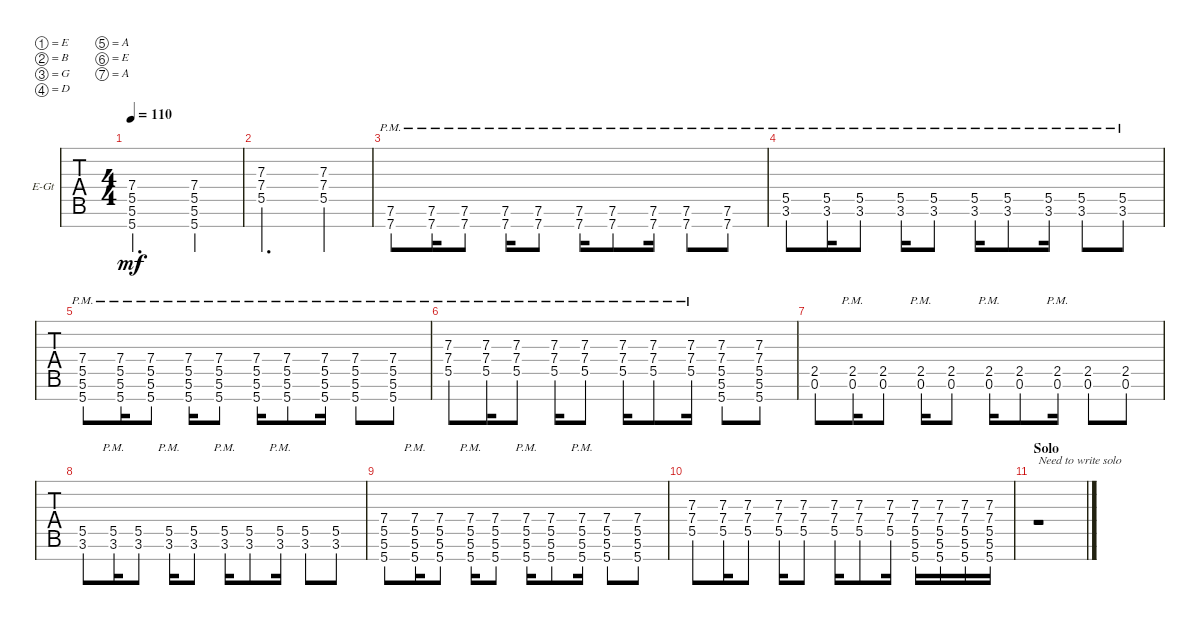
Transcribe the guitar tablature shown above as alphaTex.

\defaultSystemsLayout 4
\bracketExtendMode groupsimilarinstruments
\firstSystemTrackNameOrientation horizontal
\otherSystemsTrackNameOrientation horizontal
\track ("David" "E-Gt") {instrument distortionguitar}
\staff {tabs}
\tuning (E4 B3 G3 D3 A2 E2 A1)
\ts (4 4)
\tempo 110
\clef g2
\ks c
(5.5 7.4 5.6 5.7).2{d dy mf} (7.4 5.5 5.6 5.7).4 |
(5.5 7.4 7.3).2{d} (7.4 5.5 7.3).4 |
(7.6{pm} 7.7{pm}).8 (7.6{pm} 7.7{pm}).16 (7.7{pm} 7.6{pm}).8 (7.7{pm} 7.6{pm}).16 (7.6{pm} 7.7{pm}).8 (7.6{pm} 7.7{pm}).16 (7.7{pm} 7.6{pm}).8 (7.7{pm} 7.6{pm}).16 (7.6{pm} 7.7{pm}).8 (7.7{pm} 7.6{pm}).8 |
(3.6{pm} 5.5{pm}).8 (3.6{pm} 5.5{pm}).16 (3.6{pm} 5.5{pm}).8 (3.6{pm} 5.5{pm}).16 (3.6{pm} 5.5{pm}).8 (3.6{pm} 5.5{pm}).16 (3.6{pm} 5.5{pm}).8 (3.6{pm} 5.5{pm}).16 (3.6{pm} 5.5{pm}).8 (3.6{pm} 5.5{pm}).8 |
(5.6{pm} 5.5{pm} 5.7{pm} 7.4{pm}).8 (7.4{pm} 5.5{pm} 5.6{pm} 5.7{pm}).16 (5.5{pm} 7.4{pm} 5.6{pm} 5.7{pm}).8 (5.5{pm} 7.4{pm} 5.6{pm} 5.7{pm}).16 (7.4{pm} 5.5{pm} 5.6{pm} 5.7{pm}).8 (7.4{pm} 5.5{pm} 5.6{pm} 5.7{pm}).16 (5.5{pm} 7.4{pm} 5.6{pm} 5.7{pm}).8 (5.5{pm} 7.4{pm} 5.6{pm} 5.7{pm}).16 (7.4{pm} 5.5{pm} 5.6{pm} 5.7{pm}).8 (5.5{pm} 7.4{pm} 5.6{pm} 5.7{pm}).8 |
(7.4{pm} 7.3{pm} 5.5{pm}).8 (7.4{pm} 7.3{pm} 5.5{pm}).16 (7.3{pm} 7.4{pm} 5.5{pm}).8 (7.3{pm} 7.4{pm} 5.5{pm}).16 (7.3{pm} 7.4{pm} 5.5{pm}).8 (7.4{pm} 7.3{pm} 5.5{pm}).16 (7.3{pm} 7.4{pm} 5.5{pm}).8 (7.4{pm} 7.3{pm} 5.5{pm}).16 (7.3 7.4 5.5 5.7 5.6).8 (7.3 7.4 5.5 5.6 5.7).8 |
(0.6 2.5).8 (0.6{pm} 2.5{pm}).16 (0.6 2.5).8 (0.6{pm} 2.5{pm}).16 (0.6 2.5).8 (0.6{pm} 2.5{pm}).16 (0.6 2.5).8 (0.6{pm} 2.5{pm}).16 (0.6 2.5).8 (0.6 2.5).8 |
(3.6 5.5).8 (3.6{pm} 5.5{pm}).16 (3.6 5.5).8 (3.6{pm} 5.5{pm}).16 (3.6 5.5).8 (3.6{pm} 5.5{pm}).16 (3.6 5.5).8 (3.6{pm} 5.5{pm}).16 (3.6 5.5).8 (3.6 5.5).8 |
(5.6 5.5 5.7 7.4).8 (7.4{pm} 5.5{pm} 5.6{pm} 5.7{pm}).16 (5.5 7.4 5.6 5.7).8 (5.5{pm} 7.4{pm} 5.6{pm} 5.7{pm}).16 (7.4 5.5 5.6 5.7).8 (7.4{pm} 5.5{pm} 5.6{pm} 5.7{pm}).16 (5.5 7.4 5.6 5.7).8 (5.5{pm} 7.4{pm} 5.6{pm} 5.7{pm}).16 (7.4 5.5 5.6 5.7).8 (5.5 7.4 5.6 5.7).8 |
(7.4 7.3 5.5).8 (7.4 7.3 5.5).16 (7.3 7.4 5.5).8 (7.3 7.4 5.5).16 (7.3 7.4 5.5).8 (7.4 7.3 5.5).16 (7.3 7.4 5.5).8 (7.4 7.3 5.5).16 (7.3 7.4 5.5 5.7 5.6).16 (7.3 7.4 5.5 5.7 5.6).16 (7.3 7.4 5.5 5.7 5.6).16 (7.3 7.4 5.5 5.6 5.7).16 |
\section ("" "Solo")
r.1{txt "Need to write solo"}
